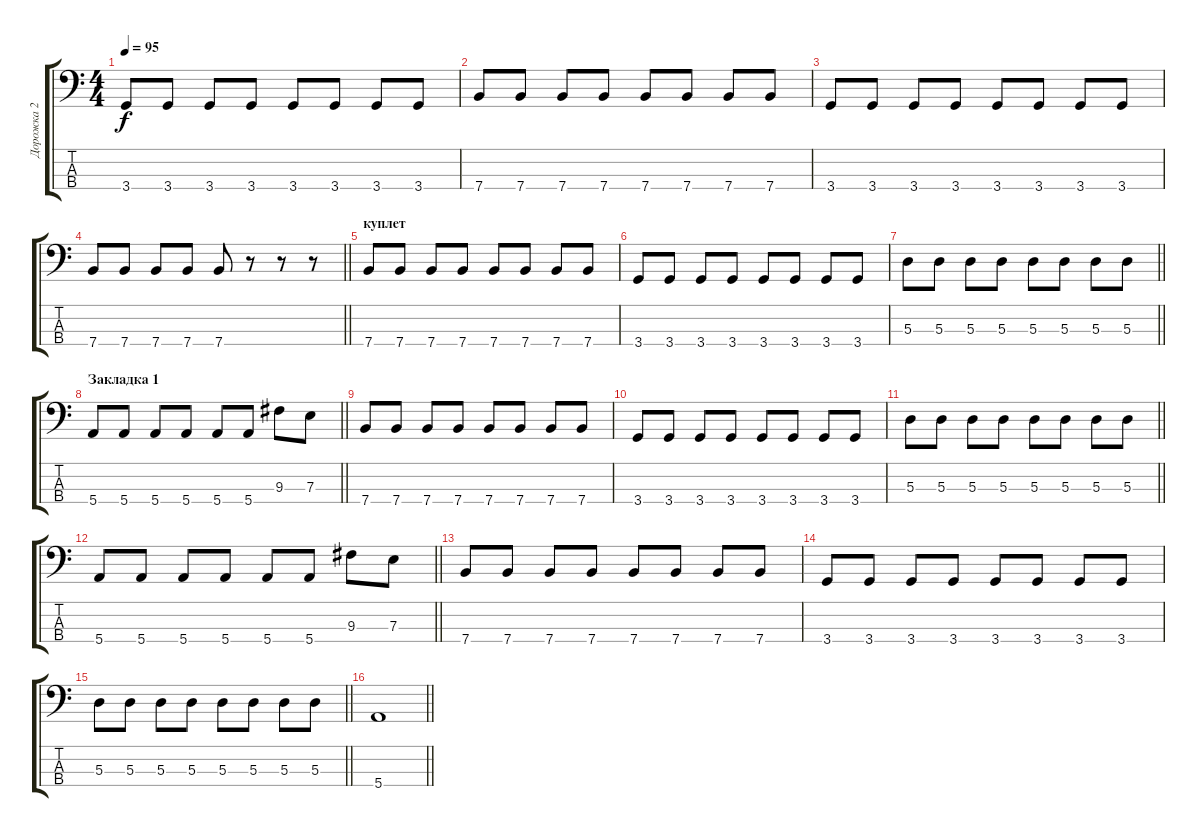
\track ("Дорожка 2" "Дорожка 2") {instrument electricbasspick}
\staff {score tabs}
\tuning (G2 D2 A1 E1) {hide}
\ts (4 4)
\tempo 95
\clef f4
\ks c
3.4.8{dy f} 3.4.8 3.4.8 3.4.8 3.4.8 3.4.8 3.4.8 3.4.8 |
7.4.8 7.4.8 7.4.8 7.4.8 7.4.8 7.4.8 7.4.8 7.4.8 |
3.4.8 3.4.8 3.4.8 3.4.8 3.4.8 3.4.8 3.4.8 3.4.8 |
\barLineRight lightlight
7.4.8 7.4.8 7.4.8 7.4.8 7.4.8 r.8 r.8 r.8 |
\section ("" "куплет")
7.4.8 7.4.8 7.4.8 7.4.8 7.4.8 7.4.8 7.4.8 7.4.8 |
3.4.8 3.4.8 3.4.8 3.4.8 3.4.8 3.4.8 3.4.8 3.4.8 |
\barLineRight lightlight
5.3.8 5.3.8 5.3.8 5.3.8 5.3.8 5.3.8 5.3.8 5.3.8 |
\section ("" "Закладка 1")
\barLineRight lightlight
5.4.8 5.4.8 5.4.8 5.4.8 5.4.8 5.4.8 9.3.8 7.3.8 |
7.4.8 7.4.8 7.4.8 7.4.8 7.4.8 7.4.8 7.4.8 7.4.8 |
3.4.8 3.4.8 3.4.8 3.4.8 3.4.8 3.4.8 3.4.8 3.4.8 |
\barLineRight lightlight
5.3.8 5.3.8 5.3.8 5.3.8 5.3.8 5.3.8 5.3.8 5.3.8 |
\barLineRight lightlight
5.4.8 5.4.8 5.4.8 5.4.8 5.4.8 5.4.8 9.3.8 7.3.8 |
7.4.8 7.4.8 7.4.8 7.4.8 7.4.8 7.4.8 7.4.8 7.4.8 |
3.4.8 3.4.8 3.4.8 3.4.8 3.4.8 3.4.8 3.4.8 3.4.8 |
\barLineRight lightlight
5.3.8 5.3.8 5.3.8 5.3.8 5.3.8 5.3.8 5.3.8 5.3.8 |
\barLineRight lightlight
5.4.1
